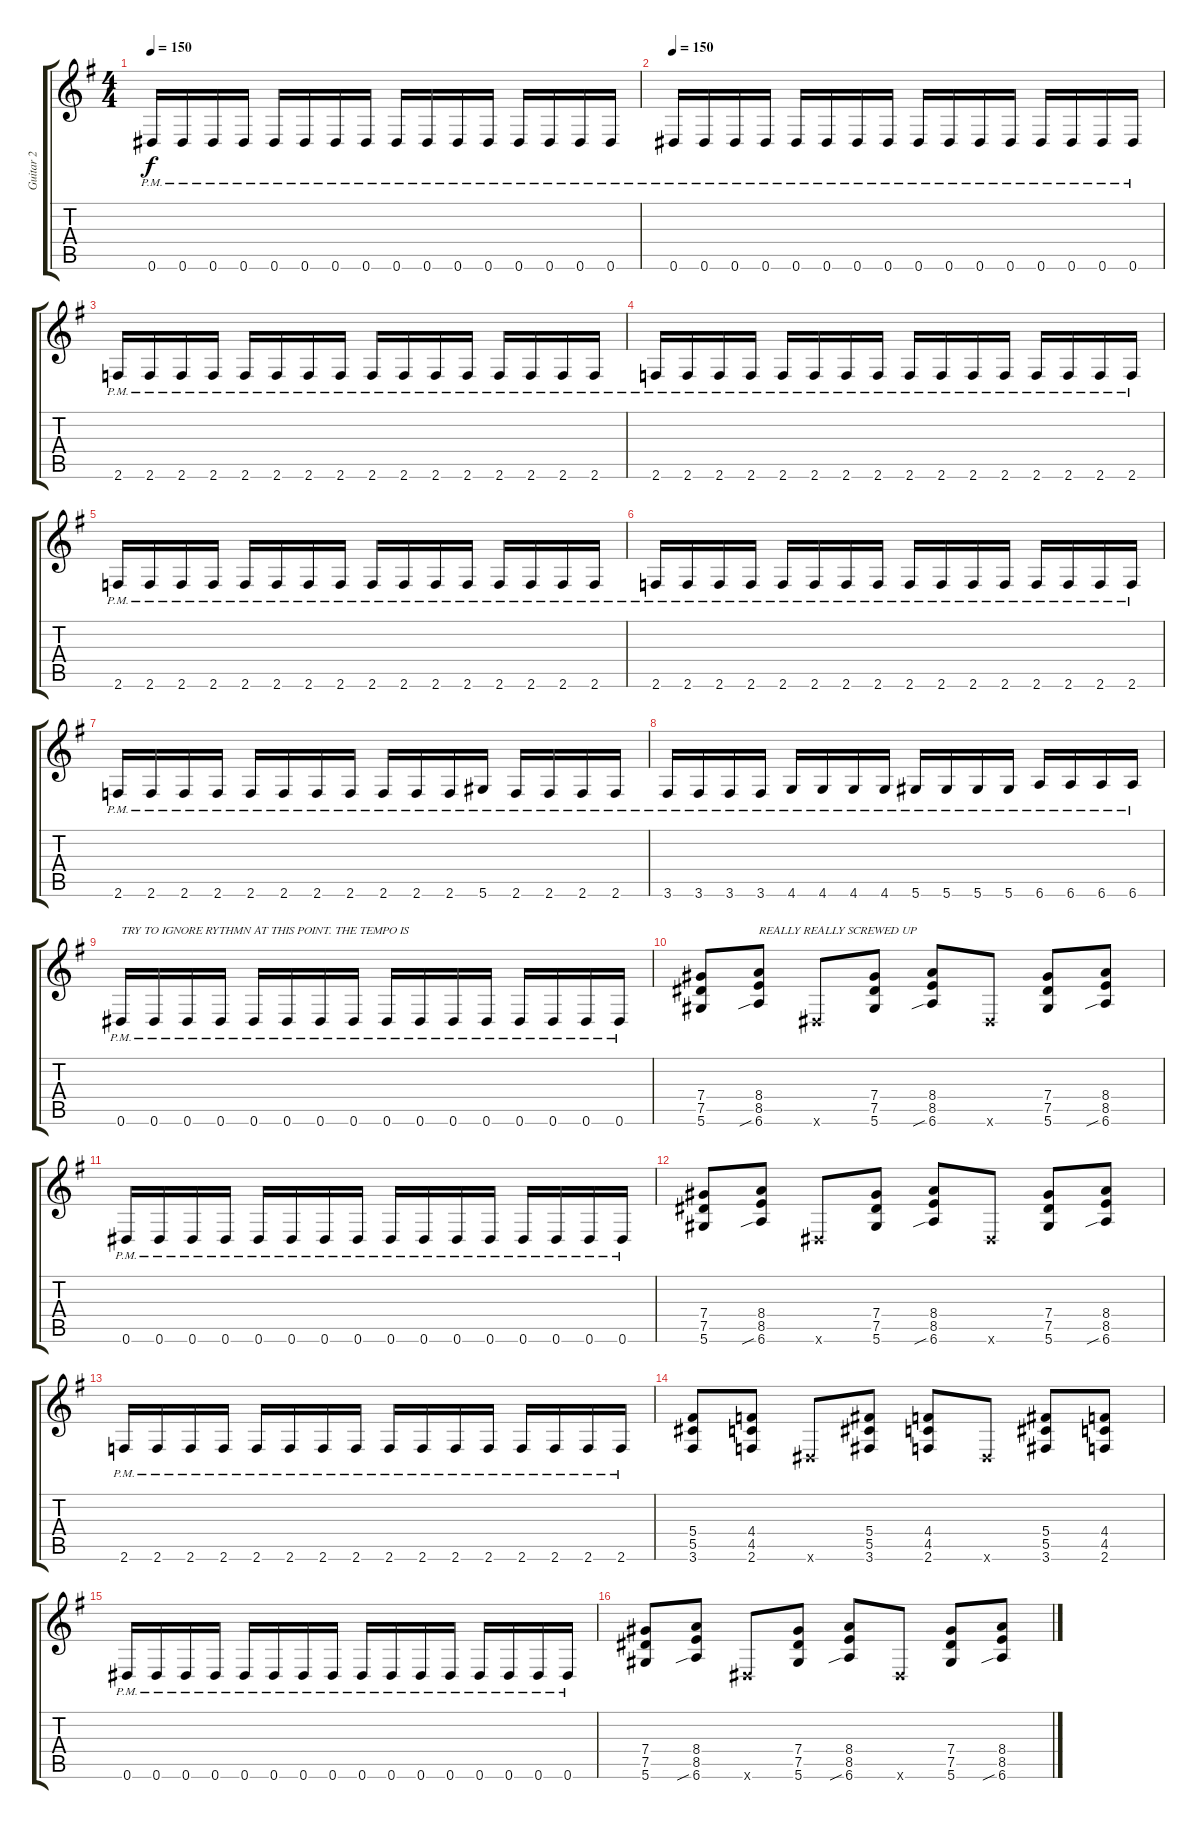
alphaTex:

\track ("Guitar 2" "Guitar 2") {instrument distortionguitar}
\staff {score tabs}
\tuning (Eb4 Bb3 Gb3 Db3 Ab2 Eb2) {hide}
\ts (4 4)
\tempo 150
\clef g2
\ks eminor
0.6{pm}.16{dy f} 0.6{pm}.16 0.6{pm}.16 0.6{pm}.16 0.6{pm}.16 0.6{pm}.16 0.6{pm}.16 0.6{pm}.16 0.6{pm}.16 0.6{pm}.16 0.6{pm}.16 0.6{pm}.16 0.6{pm}.16 0.6{pm}.16 0.6{pm}.16 0.6{pm}.16 |
\tempo 150
0.6{pm}.16 0.6{pm}.16 0.6{pm}.16 0.6{pm}.16 0.6{pm}.16 0.6{pm}.16 0.6{pm}.16 0.6{pm}.16 0.6{pm}.16 0.6{pm}.16 0.6{pm}.16 0.6{pm}.16 0.6{pm}.16 0.6{pm}.16 0.6{pm}.16 0.6{pm}.16 |
2.6{pm}.16 2.6{pm}.16 2.6{pm}.16 2.6{pm}.16 2.6{pm}.16 2.6{pm}.16 2.6{pm}.16 2.6{pm}.16 2.6{pm}.16 2.6{pm}.16 2.6{pm}.16 2.6{pm}.16 2.6{pm}.16 2.6{pm}.16 2.6{pm}.16 2.6{pm}.16 |
2.6{pm}.16 2.6{pm}.16 2.6{pm}.16 2.6{pm}.16 2.6{pm}.16 2.6{pm}.16 2.6{pm}.16 2.6{pm}.16 2.6{pm}.16 2.6{pm}.16 2.6{pm}.16 2.6{pm}.16 2.6{pm}.16 2.6{pm}.16 2.6{pm}.16 2.6{pm}.16 |
2.6{pm}.16 2.6{pm}.16 2.6{pm}.16 2.6{pm}.16 2.6{pm}.16 2.6{pm}.16 2.6{pm}.16 2.6{pm}.16 2.6{pm}.16 2.6{pm}.16 2.6{pm}.16 2.6{pm}.16 2.6{pm}.16 2.6{pm}.16 2.6{pm}.16 2.6{pm}.16 |
2.6{pm}.16 2.6{pm}.16 2.6{pm}.16 2.6{pm}.16 2.6{pm}.16 2.6{pm}.16 2.6{pm}.16 2.6{pm}.16 2.6{pm}.16 2.6{pm}.16 2.6{pm}.16 2.6{pm}.16 2.6{pm}.16 2.6{pm}.16 2.6{pm}.16 2.6{pm}.16 |
2.6{pm}.16 2.6{pm}.16 2.6{pm}.16 2.6{pm}.16 2.6{pm}.16 2.6{pm}.16 2.6{pm}.16 2.6{pm}.16 2.6{pm}.16 2.6{pm}.16 2.6{pm}.16 5.6{pm}.16 2.6{pm}.16 2.6{pm}.16 2.6{pm}.16 2.6{pm}.16 |
3.6{pm}.16 3.6{pm}.16 3.6{pm}.16 3.6{pm}.16 4.6{pm}.16 4.6{pm}.16 4.6{pm}.16 4.6{pm}.16 5.6{pm}.16 5.6{pm}.16 5.6{pm}.16 5.6{pm}.16 6.6{pm}.16 6.6{pm}.16 6.6{pm}.16 6.6{pm}.16 |
0.6{pm}.16{txt "TRY TO IGNORE RYTHMN AT THIS POINT. THE TEMPO IS" volume 0} 0.6{pm}.16 0.6{pm}.16 0.6{pm}.16 0.6{pm}.16 0.6{pm}.16 0.6{pm}.16 0.6{pm}.16 0.6{pm}.16 0.6{pm}.16 0.6{pm}.16 0.6{pm}.16 0.6{pm}.16 0.6{pm}.16 0.6{pm}.16 0.6{pm}.16 |
(7.4 7.5 5.6).8 (8.4 8.5 6.6{sib}).8{txt "REALLY REALLY SCREWED UP"} 0.6{x}.8 (7.4 7.5 5.6).8 (8.4 8.5 6.6{sib}).8 0.6{x}.8 (7.4 7.5 5.6).8 (8.4 8.5 6.6{sib}).8 |
0.6{pm}.16 0.6{pm}.16 0.6{pm}.16 0.6{pm}.16 0.6{pm}.16 0.6{pm}.16 0.6{pm}.16 0.6{pm}.16 0.6{pm}.16 0.6{pm}.16 0.6{pm}.16 0.6{pm}.16 0.6{pm}.16 0.6{pm}.16 0.6{pm}.16 0.6{pm}.16 |
(7.4 7.5 5.6).8 (8.4 8.5 6.6{sib}).8 0.6{x}.8 (7.4 7.5 5.6).8 (8.4 8.5 6.6{sib}).8 0.6{x}.8 (7.4 7.5 5.6).8 (8.4 8.5 6.6{sib}).8 |
2.6{pm}.16 2.6{pm}.16 2.6{pm}.16 2.6{pm}.16 2.6{pm}.16 2.6{pm}.16 2.6{pm}.16 2.6{pm}.16 2.6{pm}.16 2.6{pm}.16 2.6{pm}.16 2.6{pm}.16 2.6{pm}.16 2.6{pm}.16 2.6{pm}.16 2.6{pm}.16 |
(5.4 5.5 3.6).8 (4.4 4.5 2.6).8 0.6{x}.8 (5.4 5.5 3.6).8 (4.4 4.5 2.6).8 0.6{x}.8 (5.4 5.5 3.6).8 (4.4 4.5 2.6).8 |
0.6{pm}.16 0.6{pm}.16 0.6{pm}.16 0.6{pm}.16 0.6{pm}.16 0.6{pm}.16 0.6{pm}.16 0.6{pm}.16 0.6{pm}.16 0.6{pm}.16 0.6{pm}.16 0.6{pm}.16 0.6{pm}.16 0.6{pm}.16 0.6{pm}.16 0.6{pm}.16 |
(7.4 7.5 5.6).8 (8.4 8.5 6.6{sib}).8 0.6{x}.8 (7.4 7.5 5.6).8 (8.4 8.5 6.6{sib}).8 0.6{x}.8 (7.4 7.5 5.6).8 (8.4 8.5 6.6{sib}).8
